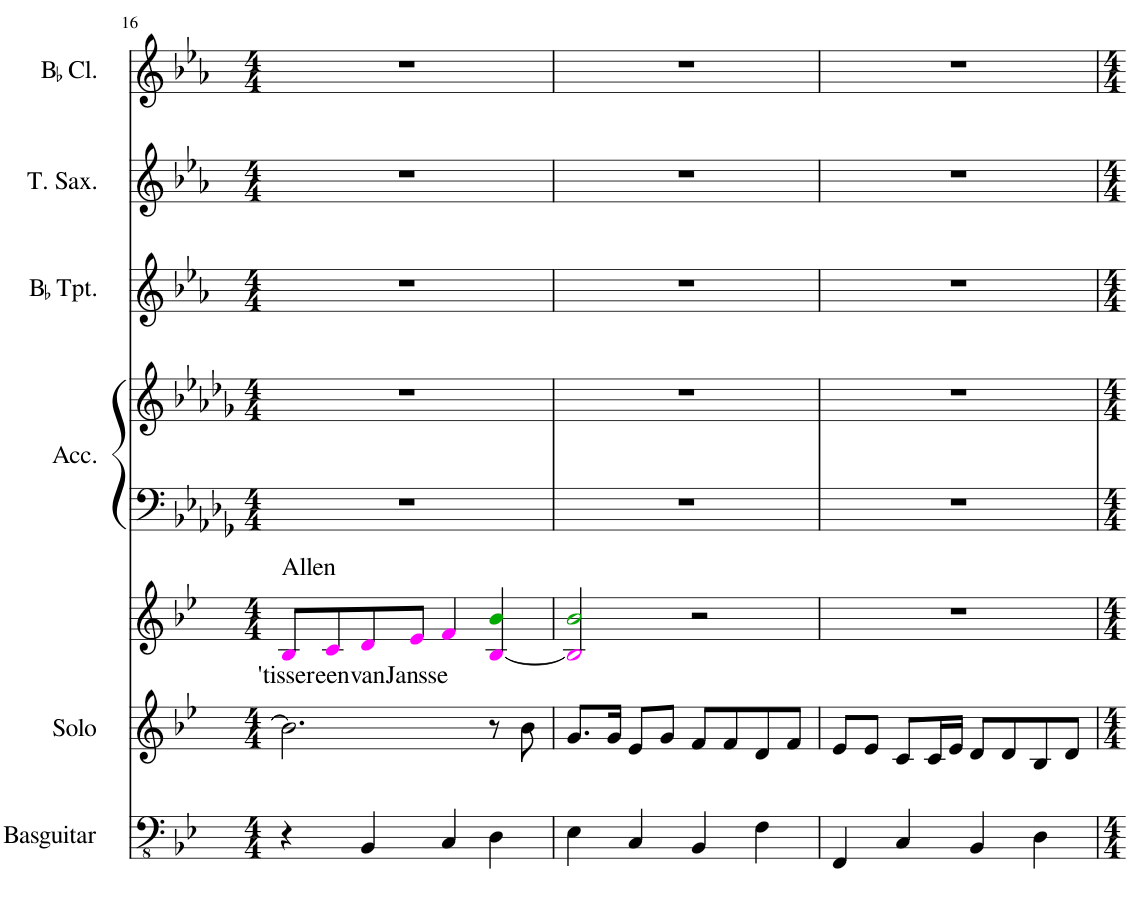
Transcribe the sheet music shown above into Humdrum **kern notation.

**kern	**kern	**kern	**text	**kern	**kern	**kern	**kern	**kern
*part7	*part6	*part5	*part5	*part4	*part4	*part3	*part2	*part1
*staff8	*staff7	*staff6	*staff6	*staff5	*staff4	*staff3	*staff2	*staff1
*I"Basguitar	*I"Solo	*I"Soprano	*	*I"Accordion	*	*I"BaccidentalFlat Trumpet	*I"Tenor Saxophone	*I"BaccidentalFlat Clarinet
*I'Basguitar	*I'Solo	*I'S	*	*I'Acc.	*	*I'BaccidentalFlat Tpt.	*I'T. Sax.	*I'BaccidentalFlat Cl.
!!LO:PB:g=z
*clefFv4	*clefG2	*clefG2	*	*clefF4	*clefG2	*clefG2	*clefG2	*clefG2
*	*	*	*	*	*	*Trd1c2	*Trd8c14	*Trd1c2
*k[b-e-]	*k[b-e-]	*k[b-e-]	*	*k[b-e-a-d-g-]	*k[b-e-a-d-g-]	*k[b-e-a-]	*k[b-e-a-]	*k[b-e-a-]
*M4/4	*M4/4	*M4/4	*	*M4/4	*M4/4	*M4/4	*M4/4	*M4/4
=16	=16	=16	=16	=16	=16	=16	=16	=16
!	!	!LO:TX:a:t=Allen	!	!	!	!	!	!
!	!	!	!LO:LY:b	!	!	!	!	!
4r	2.b-\]	8B-i/L	'tisser	1r	1r	1r	1r	1r
!	!	!	!LO:LY:b	!	!	!	!	!
.	.	8ci/	een	.	.	.	.	.
!	!	!	!LO:LY:b	!	!	!	!	!
4BBB-/	.	8di/	van	.	.	.	.	.
!	!	!	!LO:LY:b	!	!	!	!	!
.	.	8e-i/J	Jansse	.	.	.	.	.
4CC/	.	4fi/	.	.	.	.	.	.
4DD\	8r	[4B-i/ 4b-j/	.	.	.	.	.	.
.	8b-\	.	.	.	.	.	.	.
=17	=17	=17	=17	=17	=17	=17	=17	=17
4EE-\	8.g/L	2B-i/] 2b-j/	.	1r	1r	1r	1r	1r
.	16g/Jk	.	.	.	.	.	.	.
4CC/	8e-/L	.	.	.	.	.	.	.
.	8g/J	.	.	.	.	.	.	.
4BBB-/	8f/L	2r	.	.	.	.	.	.
.	8f/	.	.	.	.	.	.	.
4FF\	8d/	.	.	.	.	.	.	.
.	8f/J	.	.	.	.	.	.	.
=18	=18	=18	=18	=18	=18	=18	=18	=18
4FFF/	8e-/L	1r	.	1r	1r	1r	1r	1r
.	8e-/J	.	.	.	.	.	.	.
4CC/	8c/L	.	.	.	.	.	.	.
.	16c/L	.	.	.	.	.	.	.
.	16e-/JJ	.	.	.	.	.	.	.
4BBB-/	8d/L	.	.	.	.	.	.	.
.	8d/	.	.	.	.	.	.	.
4DD\	8B-/	.	.	.	.	.	.	.
.	8d/J	.	.	.	.	.	.	.
=	=	=	=	=	=	=	=	=
*-	*-	*-	*-	*-	*-	*-	*-	*-
